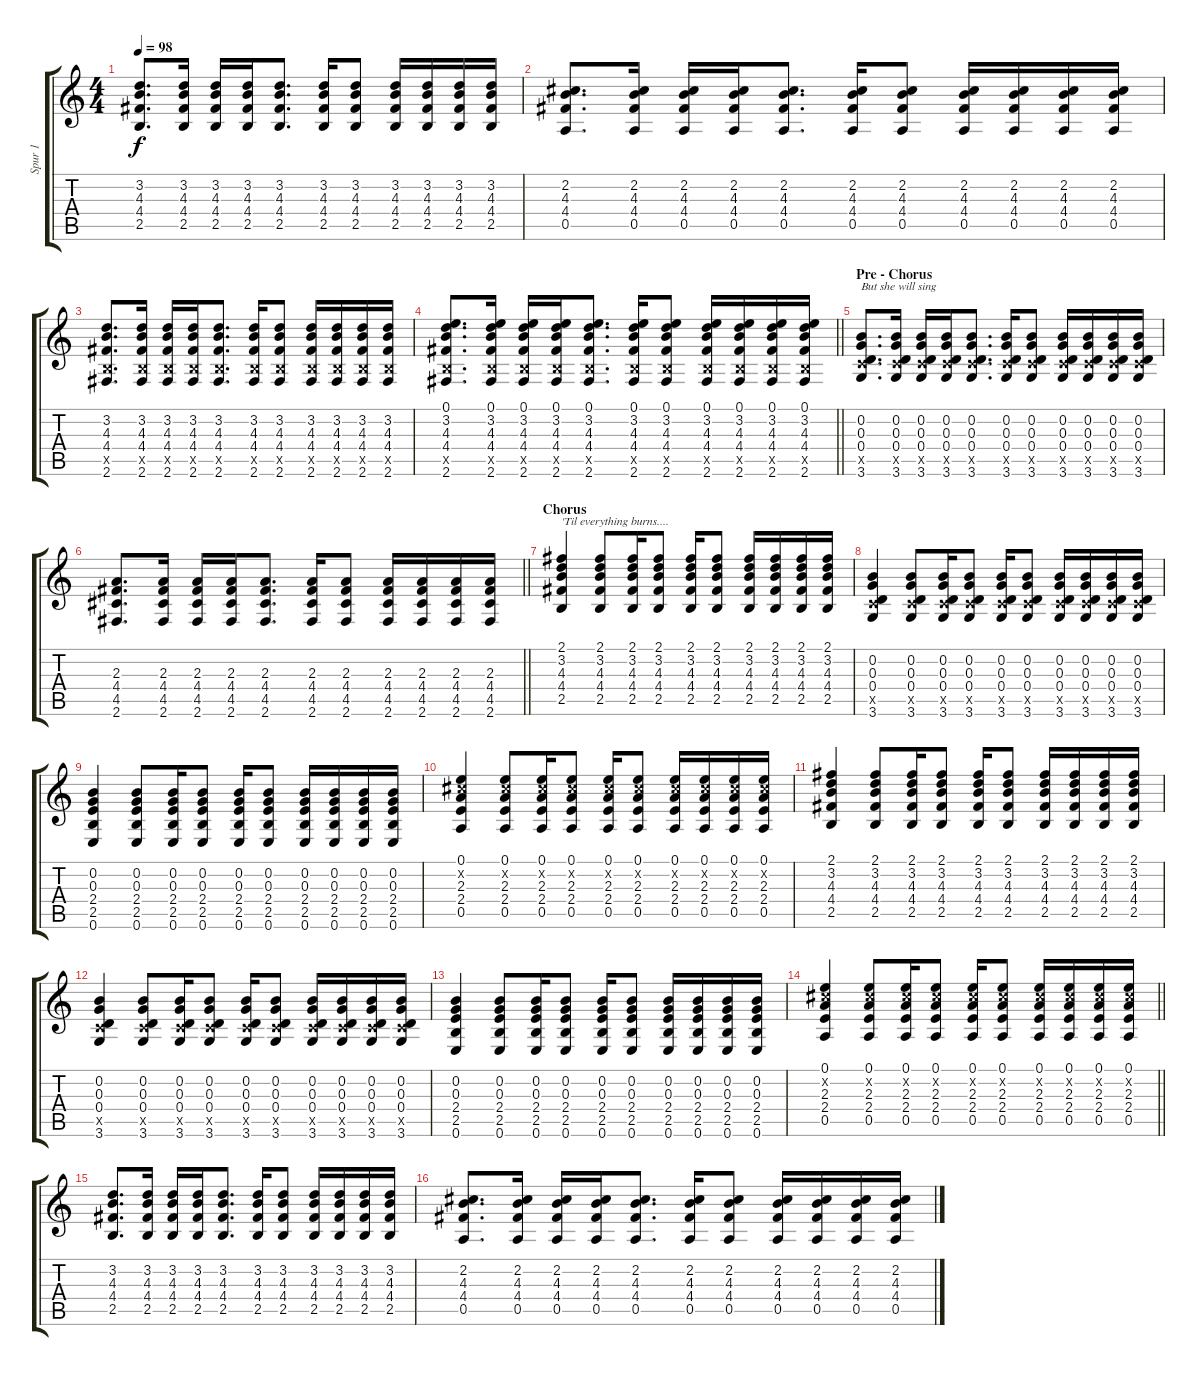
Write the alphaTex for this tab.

\track ("Spur 1" "Spur 1") {instrument acousticguitarsteel}
\staff {score tabs}
\tuning (E4 B3 G3 D3 A2 E2) {hide}
\ts (4 4)
\tempo 98
\clef g2
\ks c
(3.2 4.3 4.4 2.5).8{d dy f} (3.2 4.3 4.4 2.5).16 (3.2 4.3 4.4 2.5).16 (3.2 4.3 4.4 2.5).16 (3.2 4.3 4.4 2.5).8{d} (3.2 4.3 4.4 2.5).16 (3.2 4.3 4.4 2.5).8 (3.2 4.3 4.4 2.5).16 (3.2 4.3 4.4 2.5).16 (3.2 4.3 4.4 2.5).16 (3.2 4.3 4.4 2.5).16 |
(2.2 4.3 4.4 0.5).8{d} (2.2 4.3 4.4 0.5).16 (2.2 4.3 4.4 0.5).16 (2.2 4.3 4.4 0.5).16 (2.2 4.3 4.4 0.5).8{d} (2.2 4.3 4.4 0.5).16 (2.2 4.3 4.4 0.5).8 (2.2 4.3 4.4 0.5).16 (2.2 4.3 4.4 0.5).16 (2.2 4.3 4.4 0.5).16 (2.2 4.3 4.4 0.5).16 |
(3.2 4.3 4.4 2.5{x} 2.6).8{d} (3.2 4.3 4.4 2.5{x} 2.6).16 (3.2 4.3 4.4 2.5{x} 2.6).16 (3.2 4.3 4.4 2.5{x} 2.6).16 (3.2 4.3 4.4 2.5{x} 2.6).8{d} (3.2 4.3 4.4 2.5{x} 2.6).16 (3.2 4.3 4.4 2.5{x} 2.6).8 (3.2 4.3 4.4 2.5{x} 2.6).16 (3.2 4.3 4.4 2.5{x} 2.6).16 (3.2 4.3 4.4 2.5{x} 2.6).16 (3.2 4.3 4.4 2.5{x} 2.6).16 |
\barLineRight lightlight
(0.1 3.2 4.3 4.4 2.5{x} 2.6).8{d} (0.1 3.2 4.3 4.4 2.5{x} 2.6).16 (0.1 3.2 4.3 4.4 2.5{x} 2.6).16 (0.1 3.2 4.3 4.4 2.5{x} 2.6).16 (0.1 3.2 4.3 4.4 2.5{x} 2.6).8{d} (0.1 3.2 4.3 4.4 2.5{x} 2.6).16 (0.1 3.2 4.3 4.4 2.5{x} 2.6).8 (0.1 3.2 4.3 4.4 2.5{x} 2.6).16 (0.1 3.2 4.3 4.4 2.5{x} 2.6).16 (0.1 3.2 4.3 4.4 2.5{x} 2.6).16 (0.1 3.2 4.3 4.4 2.5{x} 2.6).16 |
\section ("" "Pre - Chorus")
(0.2 0.3 0.4 3.5{x} 3.6).8{d txt "But she will sing"} (0.2 0.3 0.4 3.5{x} 3.6).16 (0.2 0.3 0.4 3.5{x} 3.6).16 (0.2 0.3 0.4 3.5{x} 3.6).16 (0.2 0.3 0.4 3.5{x} 3.6).8{d} (0.2 0.3 0.4 3.5{x} 3.6).16 (0.2 0.3 0.4 3.5{x} 3.6).8 (0.2 0.3 0.4 3.5{x} 3.6).16 (0.2 0.3 0.4 3.5{x} 3.6).16 (0.2 0.3 0.4 3.5{x} 3.6).16 (0.2 0.3 0.4 3.5{x} 3.6).16 |
\barLineRight lightlight
(2.3 4.4 4.5 2.6).8{d} (2.3 4.4 4.5 2.6).16 (2.3 4.4 4.5 2.6).16 (2.3 4.4 4.5 2.6).16 (2.3 4.4 4.5 2.6).8{d} (2.3 4.4 4.5 2.6).16 (2.3 4.4 4.5 2.6).8 (2.3 4.4 4.5 2.6).16 (2.3 4.4 4.5 2.6).16 (2.3 4.4 4.5 2.6).16 (2.3 4.4 4.5 2.6).16 |
\section ("" "Chorus")
(2.1 3.2 4.3 4.4 2.5).4{txt "'Til everything burns...."} (2.1 3.2 4.3 4.4 2.5).8 (2.1 3.2 4.3 4.4 2.5).16 (2.1 3.2 4.3 4.4 2.5).8 (2.1 3.2 4.3 4.4 2.5).16 (2.1 3.2 4.3 4.4 2.5).8 (2.1 3.2 4.3 4.4 2.5).16 (2.1 3.2 4.3 4.4 2.5).16 (2.1 3.2 4.3 4.4 2.5).16 (2.1 3.2 4.3 4.4 2.5).16 |
(0.2 0.3 0.4 3.5{x} 3.6).4 (0.2 0.3 0.4 3.5{x} 3.6).8 (0.2 0.3 0.4 3.5{x} 3.6).16 (0.2 0.3 0.4 3.5{x} 3.6).8 (0.2 0.3 0.4 3.5{x} 3.6).16 (0.2 0.3 0.4 3.5{x} 3.6).8 (0.2 0.3 0.4 3.5{x} 3.6).16 (0.2 0.3 0.4 3.5{x} 3.6).16 (0.2 0.3 0.4 3.5{x} 3.6).16 (0.2 0.3 0.4 3.5{x} 3.6).16 |
(0.2 0.3 2.4 2.5 0.6).4 (0.2 0.3 2.4 2.5 0.6).8 (0.2 0.3 2.4 2.5 0.6).16 (0.2 0.3 2.4 2.5 0.6).8 (0.2 0.3 2.4 2.5 0.6).16 (0.2 0.3 2.4 2.5 0.6).8 (0.2 0.3 2.4 2.5 0.6).16 (0.2 0.3 2.4 2.5 0.6).16 (0.2 0.3 2.4 2.5 0.6).16 (0.2 0.3 2.4 2.5 0.6).16 |
(0.1 2.2{x} 2.3 2.4 0.5).4 (0.1 2.2{x} 2.3 2.4 0.5).8 (0.1 2.2{x} 2.3 2.4 0.5).16 (0.1 2.2{x} 2.3 2.4 0.5).8 (0.1 2.2{x} 2.3 2.4 0.5).16 (0.1 2.2{x} 2.3 2.4 0.5).8 (0.1 2.2{x} 2.3 2.4 0.5).16 (0.1 2.2{x} 2.3 2.4 0.5).16 (0.1 2.2{x} 2.3 2.4 0.5).16 (0.1 2.2{x} 2.3 2.4 0.5).16 |
(2.1 3.2 4.3 4.4 2.5).4 (2.1 3.2 4.3 4.4 2.5).8 (2.1 3.2 4.3 4.4 2.5).16 (2.1 3.2 4.3 4.4 2.5).8 (2.1 3.2 4.3 4.4 2.5).16 (2.1 3.2 4.3 4.4 2.5).8 (2.1 3.2 4.3 4.4 2.5).16 (2.1 3.2 4.3 4.4 2.5).16 (2.1 3.2 4.3 4.4 2.5).16 (2.1 3.2 4.3 4.4 2.5).16 |
(0.2 0.3 0.4 3.5{x} 3.6).4 (0.2 0.3 0.4 3.5{x} 3.6).8 (0.2 0.3 0.4 3.5{x} 3.6).16 (0.2 0.3 0.4 3.5{x} 3.6).8 (0.2 0.3 0.4 3.5{x} 3.6).16 (0.2 0.3 0.4 3.5{x} 3.6).8 (0.2 0.3 0.4 3.5{x} 3.6).16 (0.2 0.3 0.4 3.5{x} 3.6).16 (0.2 0.3 0.4 3.5{x} 3.6).16 (0.2 0.3 0.4 3.5{x} 3.6).16 |
(0.2 0.3 2.4 2.5 0.6).4 (0.2 0.3 2.4 2.5 0.6).8 (0.2 0.3 2.4 2.5 0.6).16 (0.2 0.3 2.4 2.5 0.6).8 (0.2 0.3 2.4 2.5 0.6).16 (0.2 0.3 2.4 2.5 0.6).8 (0.2 0.3 2.4 2.5 0.6).16 (0.2 0.3 2.4 2.5 0.6).16 (0.2 0.3 2.4 2.5 0.6).16 (0.2 0.3 2.4 2.5 0.6).16 |
\barLineRight lightlight
(0.1 2.2{x} 2.3 2.4 0.5).4 (0.1 2.2{x} 2.3 2.4 0.5).8 (0.1 2.2{x} 2.3 2.4 0.5).16 (0.1 2.2{x} 2.3 2.4 0.5).8 (0.1 2.2{x} 2.3 2.4 0.5).16 (0.1 2.2{x} 2.3 2.4 0.5).8 (0.1 2.2{x} 2.3 2.4 0.5).16 (0.1 2.2{x} 2.3 2.4 0.5).16 (0.1 2.2{x} 2.3 2.4 0.5).16 (0.1 2.2{x} 2.3 2.4 0.5).16 |
(3.2 4.3 4.4 2.5).8{d} (3.2 4.3 4.4 2.5).16 (3.2 4.3 4.4 2.5).16 (3.2 4.3 4.4 2.5).16 (3.2 4.3 4.4 2.5).8{d} (3.2 4.3 4.4 2.5).16 (3.2 4.3 4.4 2.5).8 (3.2 4.3 4.4 2.5).16 (3.2 4.3 4.4 2.5).16 (3.2 4.3 4.4 2.5).16 (3.2 4.3 4.4 2.5).16 |
(2.2 4.3 4.4 0.5).8{d} (2.2 4.3 4.4 0.5).16 (2.2 4.3 4.4 0.5).16 (2.2 4.3 4.4 0.5).16 (2.2 4.3 4.4 0.5).8{d} (2.2 4.3 4.4 0.5).16 (2.2 4.3 4.4 0.5).8 (2.2 4.3 4.4 0.5).16 (2.2 4.3 4.4 0.5).16 (2.2 4.3 4.4 0.5).16 (2.2 4.3 4.4 0.5).16
